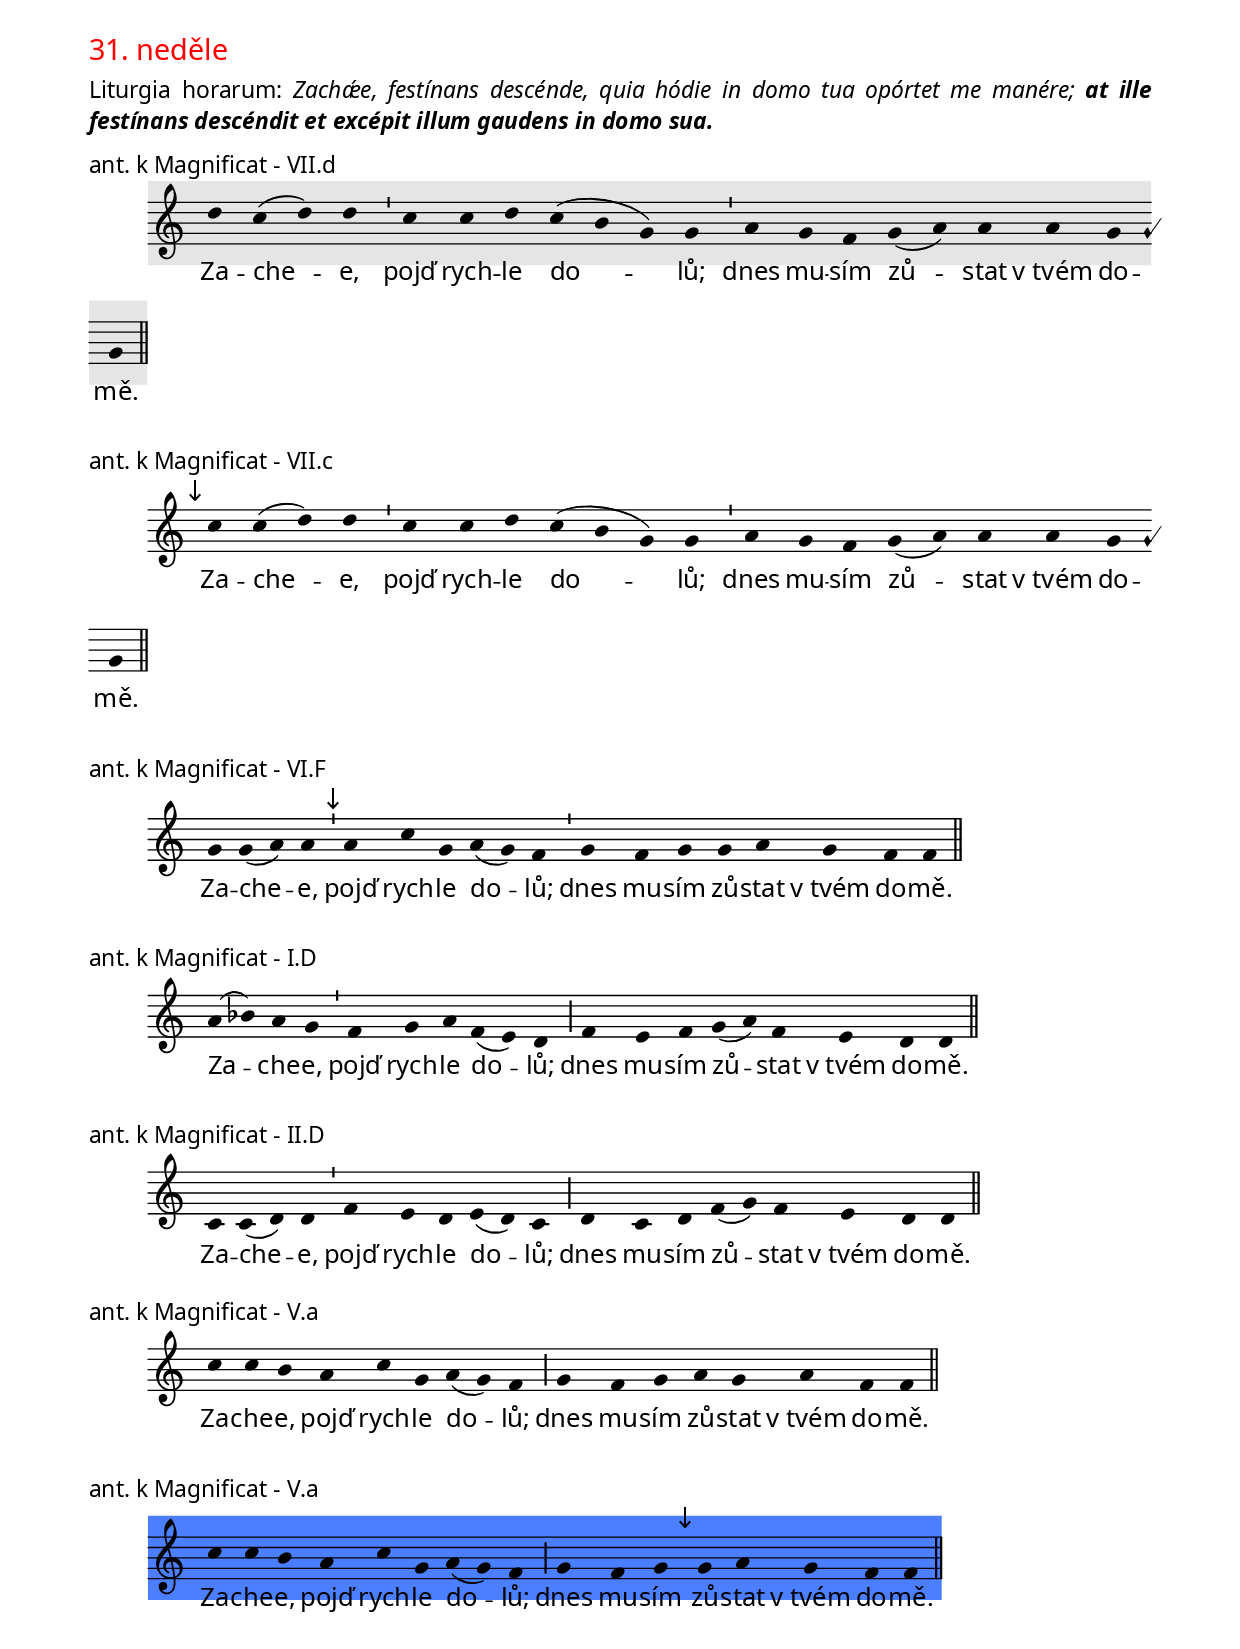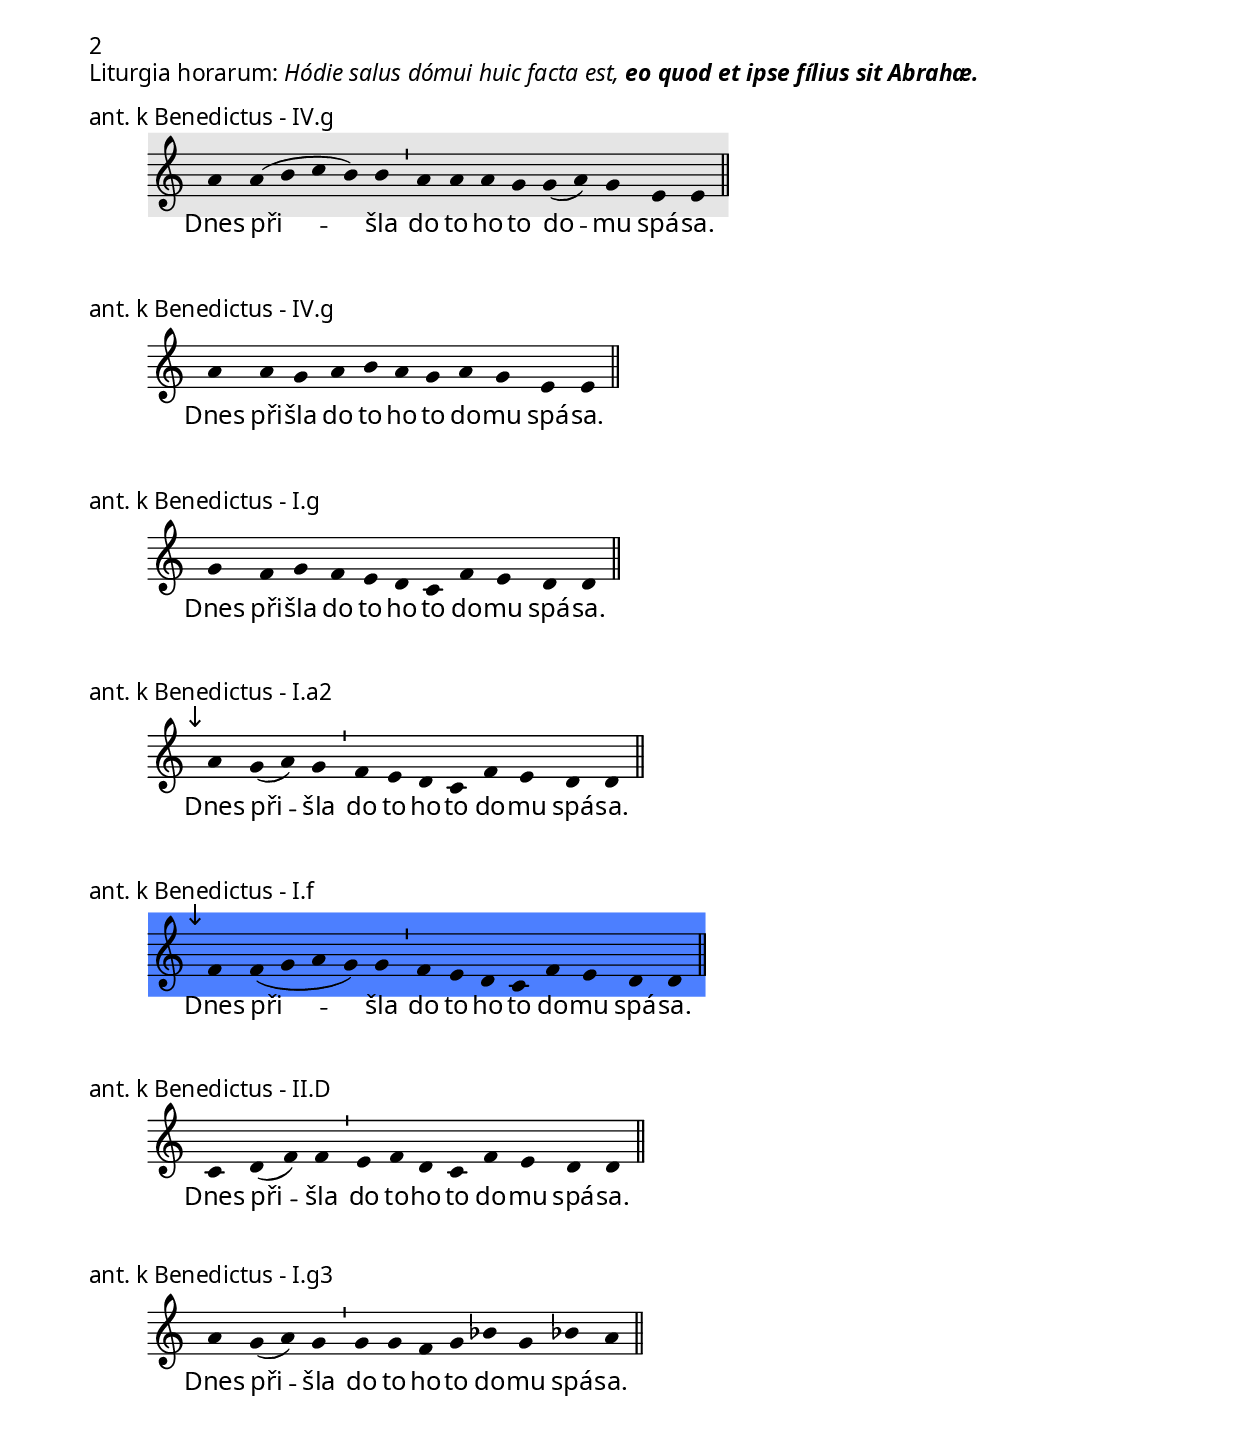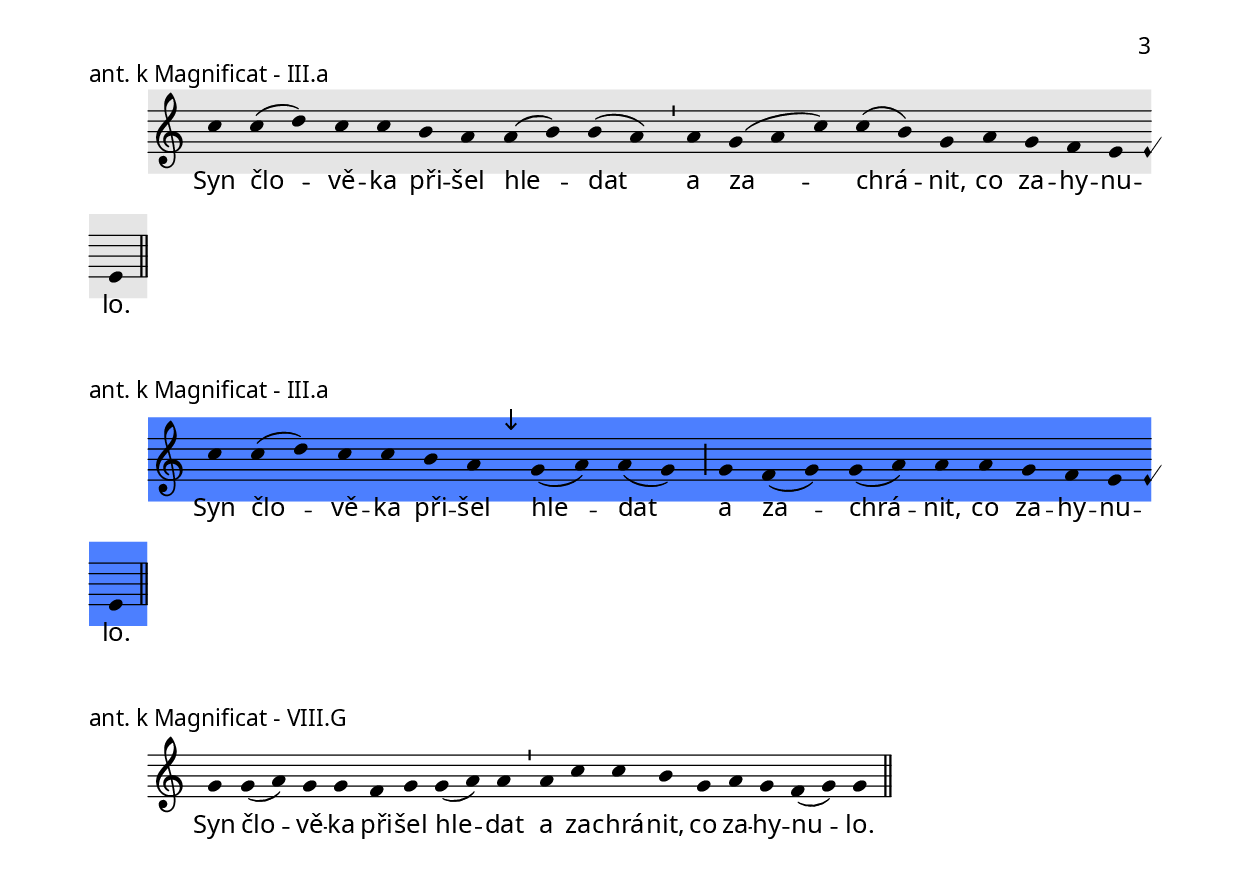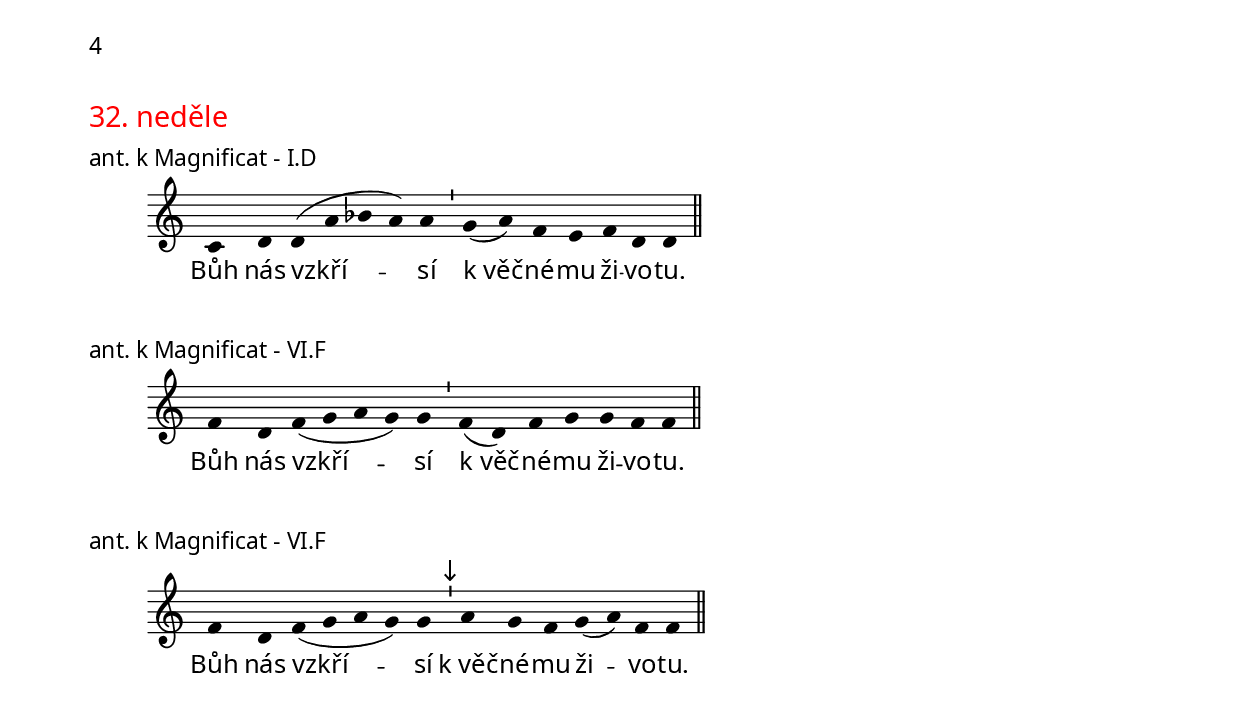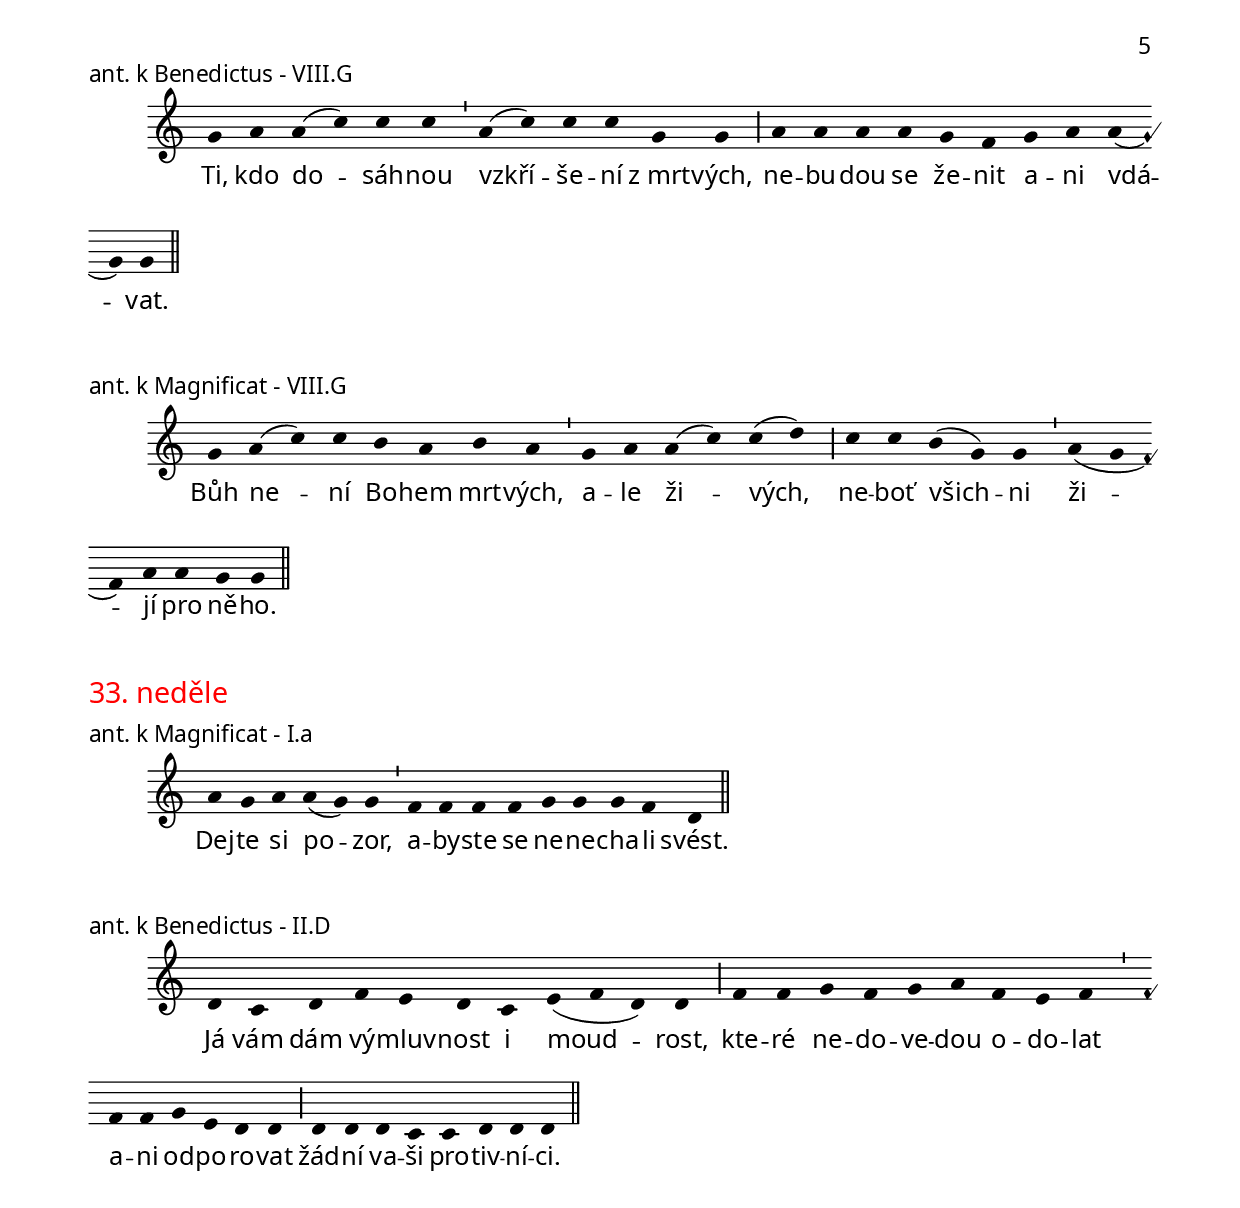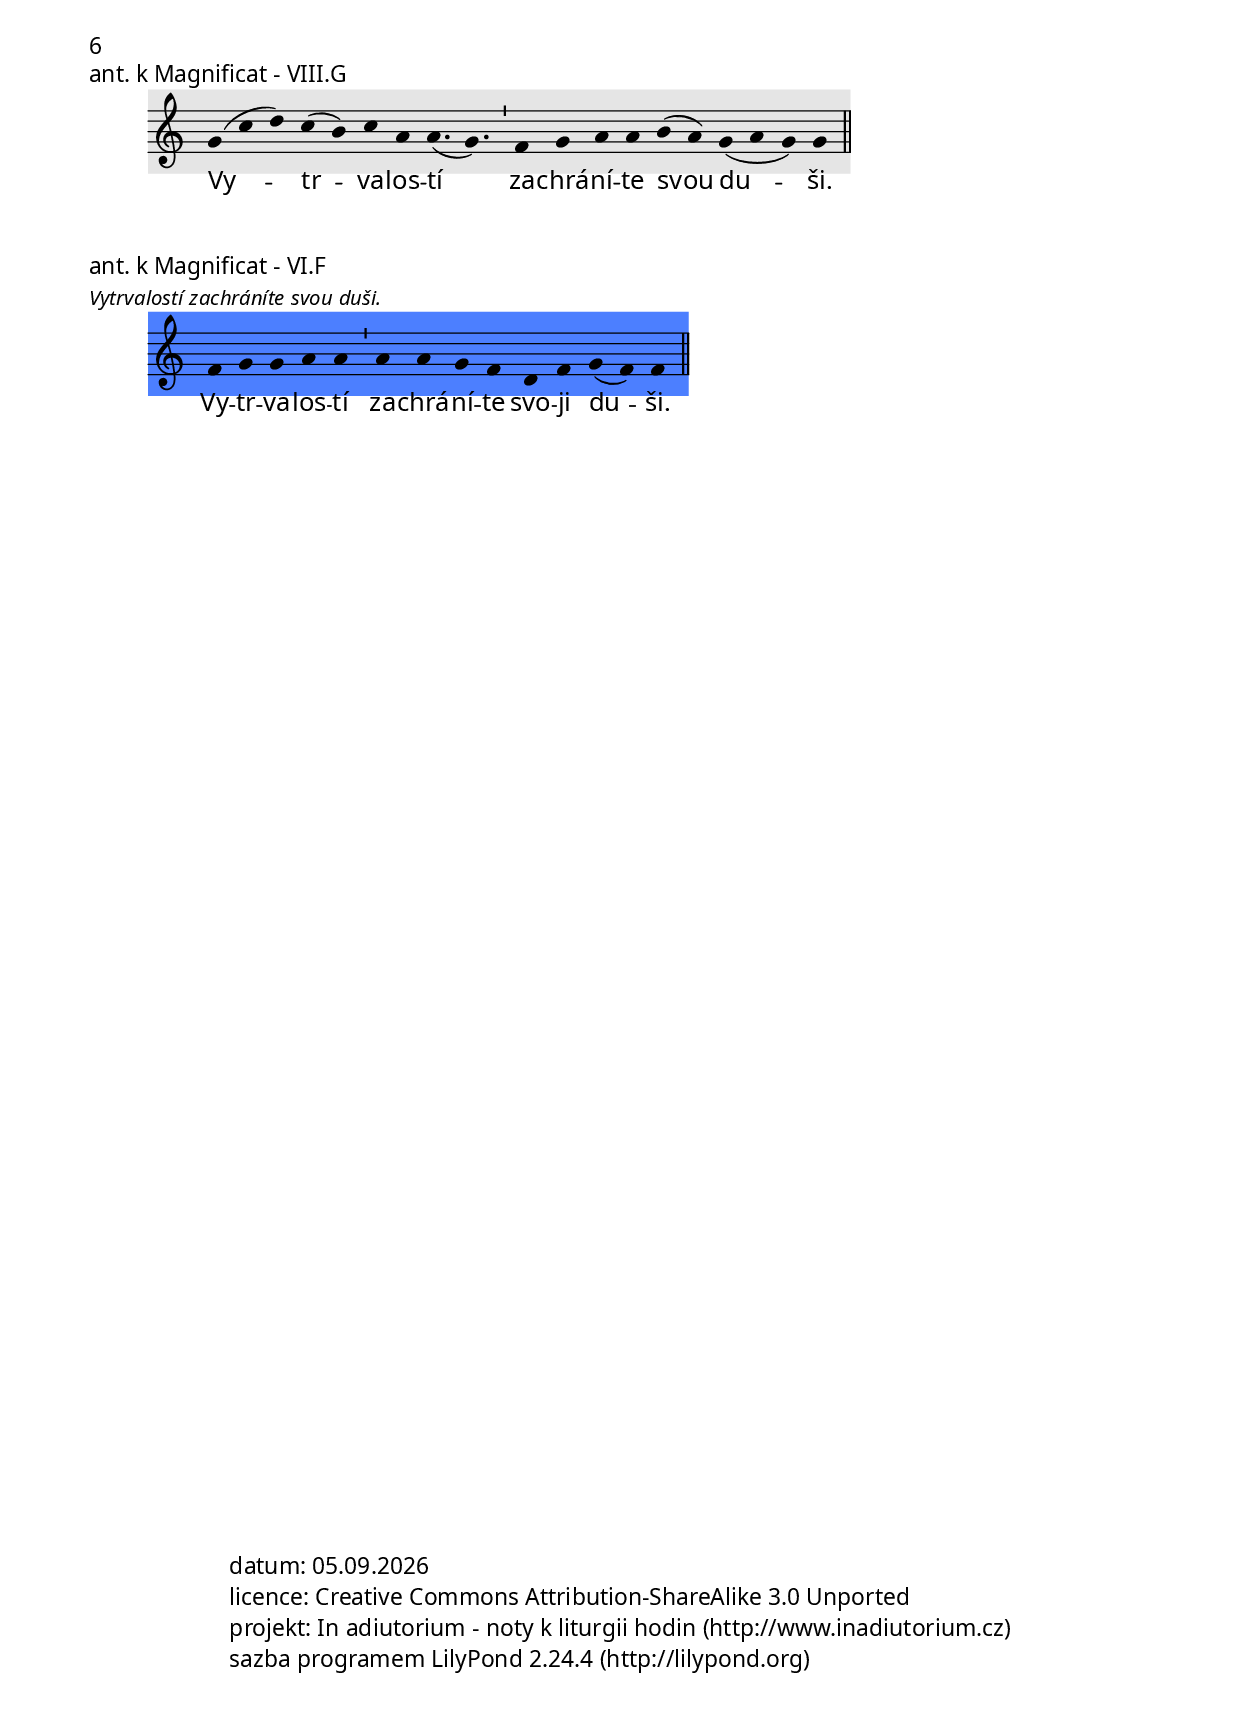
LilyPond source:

\version "2.12.0"

\include "../spolecne.ly"

\markup {\nadpisDen {"31. neděle"}}

\markup\justify{
  Liturgia horarum:
  \italic{
    Zachǽe, festínans descénde, quia hódie in domo tua opórtet me manére;
    \bold{at ille festínans descéndit et excépit illum gaudens in domo sua.}
  }
}

% v commune o posveceni kostela je antifona, ktera tento text
% obsahuje, ale kdybych z ni vynal fragment melodie, nebylo by
% to pekne, tak jsem slozil novou.
\score {
  \relative c'' {
    \zvyraznovacSedy
    \choralniRezim
    d4 c( d) d \barMin c c d c( b g) g \barMin
    a g f g( a) a a g g \barFinalis
  }
  \addlyrics {
    Za -- che -- e, pojď rych -- le do -- lů;
    dnes mu -- sím zů -- stat v_tvém do -- mě.
  }
  \header {
    quid = "ant. k Magnificat"
    modus = "VII"
    differentia = "d"
    psalmus = ""
    annus = "C"
    id = "ne31c-1ne-amag"
    piece = \markup {\sestavTitulekBezZalmu}
  }
}

\score {
  \relative c'' {
    \choralniRezim
    \mark\sipka c4 c( d) d \barMin c c d c( b g) g \barMin
    a g f g( a) a a g g \barFinalis
  }
  \addlyrics {
    Za -- che -- e, pojď rych -- le do -- lů;
    dnes mu -- sím zů -- stat v_tvém do -- mě.
  }
  \header {
    quid = "ant. k Magnificat"
    modus = "VII"
    differentia = "c"
    psalmus = ""
    annus = "C"
    id = "ne31c-1ne-amag"
    piece = \markup {\sestavTitulekBezZalmu}
  }
}

\score {
  \relative c'' {
    \choralniRezim
    g4 g( a) a \barMin \mark\sipka a c g a( g) f \barMin
    g f g g a g f f \barFinalis
  }
  \addlyrics {
    Za -- che -- e, pojď rych -- le do -- lů;
    dnes mu -- sím zů -- stat v_tvém do -- mě.
  }
  \header {
    quid = "ant. k Magnificat"
    modus = "VI"
    differentia = "F"
    psalmus = ""
    annus = "C"
    id = "ne31c-1ne-amag"
    piece = \markup {\sestavTitulekBezZalmu}
  }
}

\score {
  \relative c'' {
    \choralniRezim
    a4( bes) a g \barMin f g a f( e) d \barMaior
    f e f g( a) f e d d \barFinalis
  }
  \addlyrics {
    Za -- che -- e, pojď rych -- le do -- lů;
    dnes mu -- sím zů -- stat v_tvém do -- mě.
  }
  \header {
    quid = "ant. k Magnificat"
    modus = "I"
    differentia = "D"
    psalmus = ""
    annus = "C"
    fial = "commune/commune_kostel.ly#rch-aben?cast"
    id = "ne31c-1ne-amag"
    piece = \markup {\sestavTitulekBezZalmu}
  }
}

\score {
  \relative c' {
    \choralniRezim
    c4 c( d) d \barMin f e d e( d) c \barMaior
    d c d f( g) f e d d \barFinalis
  }
  \addlyrics {
    Za -- che -- e, pojď rych -- le do -- lů;
    dnes mu -- sím zů -- stat v_tvém do -- mě.
  }
  \header {
    quid = "ant. k Magnificat"
    modus = "II"
    differentia = "D"
    psalmus = ""
    annus = "C"
    id = "ne31c-1ne-amag"
    piece = \markup {\sestavTitulekBezZalmu}
  }
}

\score {
  \relative c'' {
    \choralniRezim
    c4 c b a c g a( g) f \barMaior
    g f g a g a f f \barFinalis
  }
  \addlyrics {
    Za -- che -- e, pojď rych -- le do -- lů;
    dnes mu -- sím zů -- stat v_tvém do -- mě.
  }
  \header {
    quid = "ant. k Magnificat"
    modus = "V"
    differentia = "a"
    psalmus = ""
    annus = "C"
    id = "ne31c-1ne-amag"
    piece = \markup {\sestavTitulekBezZalmu}
  }
}

\score {
  \relative c'' {
    \zvyraznovacModry
    \choralniRezim
    c4 c b a c g a( g) f \barMaior
    g f g \mark\sipka g a g f f \barFinalis
  }
  \addlyrics {
    Za -- che -- e, pojď rych -- le do -- lů;
    dnes mu -- sím zů -- stat v_tvém do -- mě.
  }
  \header {
    quid = "ant. k Magnificat"
    modus = "V"
    differentia = "a"
    psalmus = ""
    annus = "C"
    id = "ne31c-1ne-amag"
    piece = \markup {\sestavTitulekBezZalmu}
  }
}

\pageBreak

\markup\justify{
  Liturgia horarum:
  \italic{
    Hódie salus dómui huic facta est,
    \bold{eo quod et ipse fílius sit Abrahæ.}
  }
}

\score {
  \relative c'' {
    \zvyraznovacSedy
    \choralniRezim
    a4 a( b c b) b \barMin a a a g g( a) g e e \barFinalis
  }
  \addlyrics {
    Dnes při -- šla do to -- ho -- to do -- mu spá -- sa.
  }
  \header {
    quid = "ant. k Benedictus"
    modus = "IV"
    differentia = "g"
    psalmus = ""
    annus = "C"
    id = "ne31c-rch-aben"
    piece = \markup {\sestavTitulekBezZalmu}
  }
}

\score {
  \relative c'' {
    \choralniRezim
    a4 a g a b a g a g e e \barFinalis
  }
  \addlyrics {
    Dnes při -- šla do to -- ho -- to do -- mu spá -- sa.
  }
  \header {
    quid = "ant. k Benedictus"
    modus = "IV"
    differentia = "g"
    psalmus = ""
    annus = "C"
    id = "ne31c-rch-aben"
    piece = \markup {\sestavTitulekBezZalmu}
  }
}

\score {
  \relative c'' {
    \choralniRezim
    g4 f g f e d c f e d d \barFinalis
  }
  \addlyrics {
    Dnes při -- šla do to -- ho -- to do -- mu spá -- sa.
  }
  \header {
    quid = "ant. k Benedictus"
    modus = "I"
    differentia = "g"
    psalmus = ""
    annus = "C"
    fial = "commune/commune_kostel.ly#rch-aben?konec&-aleluja"
    id = "ne31c-rch-aben"
    piece = \markup {\sestavTitulekBezZalmu}
  }
}

\score {
  \relative c'' {
    \choralniRezim
    \mark\sipka a4 g( a) g \barMin f e d c f e d d \barFinalis
  }
  \addlyrics {
    Dnes při -- šla do to -- ho -- to do -- mu spá -- sa.
  }
  \header {
    quid = "ant. k Benedictus"
    modus = "I"
    differentia = "a2"
    psalmus = ""
    annus = "C"
    fial = "commune/commune_kostel.ly#rch-aben?konec&-aleluja"
    id = "ne31c-rch-aben"
    piece = \markup {\sestavTitulekBezZalmu}
  }
}

\score {
  \relative c' {
    \zvyraznovacModry
    \choralniRezim
    \mark\sipka f4 f( g a g) g \barMin f e d c f e d d \barFinalis
  }
  \addlyrics {
    Dnes při -- šla do to -- ho -- to do -- mu spá -- sa.
  }
  \header {
    quid = "ant. k Benedictus"
    modus = "I"
    differentia = "f"
    psalmus = ""
    annus = "C"
    fial = "commune/commune_kostel.ly#rch-aben?konec=8&-aleluja"
    id = "ne31c-rch-aben"
    piece = \markup {\sestavTitulekBezZalmu}
  }
}

\score {
  \relative c' {
    \choralniRezim
    c4 d( f) f \barMin e f d c f e d d \barFinalis
  }
  \addlyrics {
    Dnes při -- šla do to -- ho -- to do -- mu spá -- sa.
  }
  \header {
    quid = "ant. k Benedictus"
    modus = "II"
    differentia = "D"
    psalmus = ""
    annus = "C"
    fial = "commune/commune_kostel.ly#rch-aben?konec&-aleluja"
    id = "ne31c-rch-aben"
    piece = \markup {\sestavTitulekBezZalmu}
  }
}

\score {
  \relative c'' {
    \choralniRezim
    a4 g( a) g \barMin g g f g bes g bes a \barFinalis
  }
  \addlyrics {
    Dnes při -- šla do to -- ho -- to do -- mu spá -- sa.
  }
  \header {
    quid = "ant. k Benedictus"
    modus = "I"
    differentia = "g3"
    psalmus = ""
    annus = "C"
    id = "ne31c-rch-aben"
    piece = \markup {\sestavTitulekBezZalmu}
  }
}

\pageBreak

\score {
  \relative c'' {
    \zvyraznovacSedy
    \choralniRezim
    c4 c( d) c c b a a( b) b( a) \barMin
    a g( a c) c( b) g a g f e e \barFinalis
  }
  \addlyrics {
    Syn člo -- vě -- ka při -- šel hle -- dat
    a za -- chrá -- nit, co za -- hy -- nu -- lo.
  }
  \header {
    quid = "ant. k Magnificat"
    modus = "III"
    differentia = "a"
    psalmus = ""
    annus = "C"
    id = "ne31c-2ne-amag"
    piece = \markup {\sestavTitulekBezZalmu}
  }
}

\score {
  \relative c'' {
    \zvyraznovacModry
    \choralniRezim
    c4 c( d) c c b a \mark\sipka g( a) a( g) \barMaior
    g f( g) g( a) a a g f e e \barFinalis
  }
  \addlyrics {
    Syn člo -- vě -- ka při -- šel hle -- dat
    a za -- chrá -- nit, co za -- hy -- nu -- lo.
  }
  \header {
    quid = "ant. k Magnificat"
    modus = "III"
    differentia = "a"
    psalmus = ""
    annus = "C"
    id = "ne31c-2ne-amag"
    piece = \markup {\sestavTitulekBezZalmu}
  }
}

\score {
  \relative c'' {
    \choralniRezim
    g4 g( a) g g f g g( a) a \barMin
    a c c b g a g f( g) g \barFinalis
  }
  \addlyrics {
    Syn člo -- vě -- ka při -- šel hle -- dat
    a za -- chrá -- nit, co za -- hy -- nu -- lo.
  }
  \header {
    quid = "ant. k Magnificat"
    modus = "VIII"
    differentia = "G"
    psalmus = ""
    annus = "C"
    id = "ne31c-2ne-amag"
    piece = \markup {\sestavTitulekBezZalmu}
  }
}

\pageBreak

\markup {\nadpisDen {"32. neděle"}}

\score {
  \relative c' {
    \choralniRezim
    c4 d d( a' bes a) a \barMin
    g( a) f e f d d \barFinalis
  }
  \addlyrics {
    Bůh nás vzkří -- sí
    k_věč -- né -- mu ži -- vo -- tu.
  }
  \header {
    quid = "ant. k Magnificat"
    modus = "I"
    differentia = "D"
    psalmus = ""
    annus = "C"
    id = "ne32c-1ne-amag"
    placet = "r - banalni"
    piece = \markup {\sestavTitulekBezZalmu}
  }
}

\score {
  \relative c' {
    \choralniRezim
    f4 d f( g a g) g \barMin
    f( d) f g g f f \barFinalis
  }
  \addlyrics {
    Bůh nás vzkří -- sí
    k_věč -- né -- mu ži -- vo -- tu.
  }
  \header {
    quid = "ant. k Magnificat"
    modus = "VI"
    differentia = "F"
    psalmus = ""
    annus = "C"
    id = "ne32c-1ne-amag"
    piece = \markup {\sestavTitulekBezZalmu}
  }
}

\score {
  \relative c' {
    \choralniRezim
    f4 d f( g a g) g \barMin
    \mark\sipka a g f g( a) f f \barFinalis
  }
  \addlyrics {
    Bůh nás vzkří -- sí
    k_věč -- né -- mu ži -- vo -- tu.
  }
  \header {
    quid = "ant. k Magnificat"
    modus = "VI"
    differentia = "F"
    psalmus = ""
    annus = "C"
    id = "ne32c-1ne-amag"
    piece = \markup {\sestavTitulekBezZalmu}
  }
}

\pageBreak

\score {
  \relative c'' {
    \choralniRezim
    g4 a a( c) c c \barMin a( c) c c g g \barMaior
    a a a a g f g a a( g) g \barFinalis
  }
  \addlyrics {
    Ti, kdo do -- sáh -- nou vzkří -- še -- ní z_mrt -- vých,
    ne -- bu -- dou se že -- nit a -- ni vdá -- vat.
  }
  \header {
    quid = "ant. k Benedictus"
    modus = "VIII"
    differentia = "G"
    psalmus = ""
    annus = "C"
    id = "ne32c-rch-aben"
    piece = \markup {\sestavTitulekBezZalmu}
  }
}

\score {
  \relative c'' {
    \choralniRezim
    g4 a( c) c b a b a \barMin g a a( c) c( d) \barMaior
    c c b( g) g \barMin a( g f) a a g g \barFinalis
  }
  \addlyrics {
    Bůh ne -- ní Bo -- hem mrt -- vých, a -- le ži -- vých,
    ne -- boť všich -- ni ži -- jí pro ně -- ho.
  }
  \header {
    quid = "ant. k Magnificat"
    modus = "VIII"
    differentia = "G"
    psalmus = ""
    annus = "C"
    id = "ne32c-2ne-amag"
    piece = \markup {\sestavTitulekBezZalmu}
  }
}

\markup {\nadpisDen {"33. neděle"}}

\score {
  \relative c'' {
    \choralniRezim
    a4 g a a( g) g \barMin
    f f f f g g g f d \barFinalis
  }
  \addlyrics {
    Dej -- te si po -- zor,
    a -- by -- ste se ne -- ne -- cha -- li svést.
  }
  \header {
    quid = "ant. k Magnificat"
    modus = "I"
    differentia = "a"
    psalmus = ""
    annus = "C"
    id = "ne33c-1ne-amag"
    piece = \markup {\sestavTitulekBezZalmu}
  }
}

\score {
  \relative c' {
    \choralniRezim
    d4 c d f e d c e( f d) d \barMaior
    f f g f g a f e f \barMin
    f f g e d d \barMaior
    d d d c c d d d \barFinalis
  }
  \addlyrics {
    Já vám dám vý -- mluv -- nost i moud -- rost,
    kte -- ré ne -- do -- ve -- dou o -- do -- lat
    a -- ni od -- po -- ro -- vat
    žád -- ní va -- ši pro -- tiv -- ní -- ci.
  }
  \header {
    quid = "ant. k Benedictus"
    modus = "II"
    differentia = "D"
    psalmus = ""
    annus = "C"
    id = "ne33c-rch-aben"
    piece = \markup {\sestavTitulekBezZalmu}
  }
}

\pageBreak

\score {
  \relative c'' {
    \zvyraznovacSedy
    \choralniRezim
    g4( c d) c( b) c a a4.( g) \barMin
    f4 g a a b( a) g( a g) g \barFinalis
  }
  \addlyrics {
    Vy -- tr -- va -- los -- tí
    za -- chrá -- ní -- te svou du -- ši.
  }
  \header {
    quid = "ant. k Magnificat"
    modus = "VIII"
    differentia = "G"
    psalmus = ""
    annus = "C"
    fial = "commune/commune_apostol.ly#nona?-aleluja"
    id = "ne33c-2ne-amag"
    piece = \markup {\sestavTitulekBezZalmu}
  }
}

\score {
  \relative c' {
    \zvyraznovacModry
    \choralniRezim
    f4 g g a a \barMin
    a a g f d f g( f) f \barFinalis
  }
  \addlyrics {
    Vy -- tr -- va -- los -- tí
    za -- chrá -- ní -- te svo -- ji du -- ši.
  }
  \header {
    textus_approbatus = "Vytrvalostí zachráníte svou duši."
    quid = "ant. k Magnificat"
    modus = "VI"
    differentia = "F"
    psalmus = ""
    annus = "C"
    fial = "commune/commune_apostol.ly#nona?-aleluja"
    id = "ne33c-2ne-amag"
    piece = \markup {\sestavTitulekBezZalmu}
  }
}
